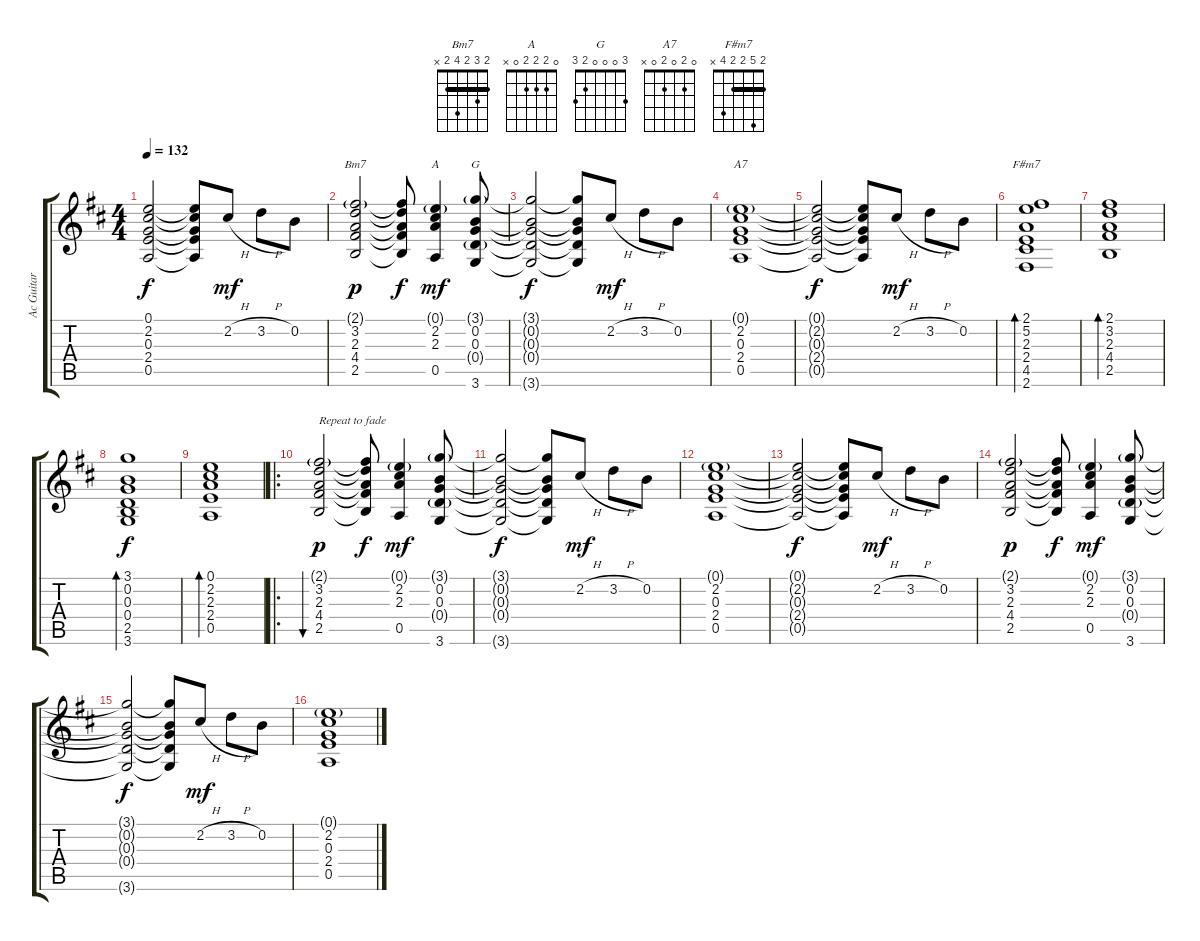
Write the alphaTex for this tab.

\track ("Ac Guitar" "Ac Guitar") {instrument acousticguitarsteel}
\staff {score tabs}
\tuning (E4 B3 G3 D3 A2 E2) {hide}
\chord ("Bm7" 2 3 2 4 2 x) {barre 2}
\chord ("A" 0 2 2 2 0 x)
\chord ("G" 3 0 0 0 2 3)
\chord ("A7" 0 2 0 2 0 x)
\chord ("F#m7" 2 5 2 2 4 x) {barre 2}
\ts (4 4)
\tempo 132
\clef g2
\ks d
(0.1{t} 2.2{t} 0.3{t} 2.4{t} 0.5{t}).2{dy f} (0.1{t} 2.2{t} 0.3{t} 2.4{t} 0.5{t}).8 2.2{h}.8{dy mf} 3.2{h}.8 0.2.8 |
(2.1{g} 3.2 2.3 4.4 2.5).2{ch "Bm7" dy p} (2.1{t} 3.2{t} 2.3{t} 4.4{t} 2.5{t}).8{dy f} (0.1{g} 2.2 2.3 0.5).4{ch "A" dy mf} (3.1{g} 0.2 0.3 0.4{g} 3.6).8{ch "G"} |
(3.1{t} 0.2{t} 0.3{t} 0.4{t} 3.6{t}).2{dy f} (3.1{t} 0.2{t} 0.3{t} 0.4{t} 3.6{t}).8 2.2{h}.8{dy mf} 3.2{h}.8 0.2.8 |
(0.1{g} 2.2 0.3 2.4 0.5).1{ch "A7"} |
(0.1{t} 2.2{t} 0.3{t} 2.4{t} 0.5{t}).2{dy f} (0.1{t} 2.2{t} 0.3{t} 2.4{t} 0.5{t}).8 2.2{h}.8{dy mf} 3.2{h}.8 0.2.8 |
(2.1 5.2 2.3 2.4 4.5 2.6).1{bd 240 ch "F#m7"} |
(2.1 3.2 2.3 4.4 2.5).1{bd 240} |
(3.1 0.2 0.3 0.4 2.5 3.6).1{bd 240 dy f} |
(0.1 2.2 2.3 2.4 0.5).1{bd 240} |
\ro
(2.1{g} 3.2 2.3 4.4 2.5).2{bu 240 txt "Repeat to fade" dy p} (2.1{t} 3.2{t} 2.3{t} 4.4{t} 2.5{t}).8{dy f} (0.1{g} 2.2 2.3 0.5).4{dy mf} (3.1{g} 0.2 0.3 0.4{g} 3.6).8 |
(3.1{t} 0.2{t} 0.3{t} 0.4{t} 3.6{t}).2{dy f} (3.1{t} 0.2{t} 0.3{t} 0.4{t} 3.6{t}).8 2.2{h}.8{dy mf} 3.2{h}.8 0.2.8 |
(0.1{g} 2.2 0.3 2.4 0.5).1 |
(0.1{t} 2.2{t} 0.3{t} 2.4{t} 0.5{t}).2{dy f} (0.1{t} 2.2{t} 0.3{t} 2.4{t} 0.5{t}).8 2.2{h}.8{dy mf} 3.2{h}.8 0.2.8 |
(2.1{g} 3.2 2.3 4.4 2.5).2{dy p} (2.1{t} 3.2{t} 2.3{t} 4.4{t} 2.5{t}).8{dy f} (0.1{g} 2.2 2.3 0.5).4{dy mf} (3.1{g} 0.2 0.3 0.4{g} 3.6).8 |
(3.1{t} 0.2{t} 0.3{t} 0.4{t} 3.6{t}).2{dy f} (3.1{t} 0.2{t} 0.3{t} 0.4{t} 3.6{t}).8 2.2{h}.8{dy mf} 3.2{h}.8 0.2.8 |
(0.1{g} 2.2 0.3 2.4 0.5).1
